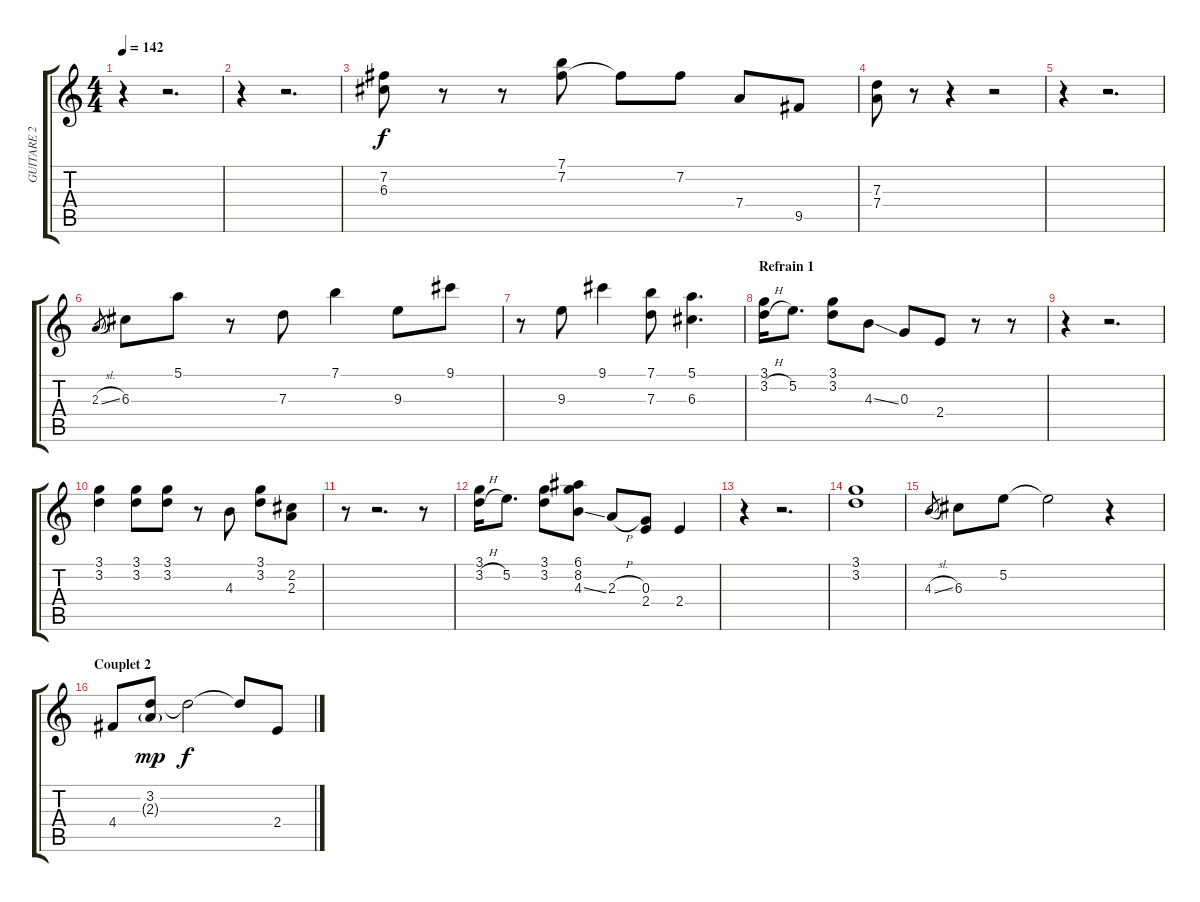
\track ("GUITARE 2" "GUITARE 2") {instrument overdrivenguitar}
\staff {score tabs}
\tuning (E4 B3 G3 D3 A2 E2) {hide}
\ts (4 4)
\tempo 142
\clef g2
\ks c
r.4{dy f} r.2{d} |
r.4 r.2{d} |
(7.2 6.3).8 r.8 r.8 (7.1 7.2).8 7.2{t}.8 7.2.8 7.4.8 9.5.8 |
(7.3 7.4).8 r.8 r.4 r.2 |
r.4 r.2{d} |
2.3{sl}.8{gr} 6.3.8 5.1.8 r.8 7.3.8 7.1.4 9.3.8 9.1.8 |
r.8 9.3.8 9.1.4 (7.1 7.3).8 (5.1 6.3).4{d} |
\section ("" "Refrain 1")
(3.1 3.2{h}).16 5.2.8{d} (3.1 3.2).8 4.3{ss}.8 0.3.8 2.4.8 r.8 r.8 |
r.4 r.2{d} |
(3.1 3.2).4 (3.1 3.2).8 (3.1 3.2).8 r.8 4.3.8 (3.1 3.2).8 (2.2 2.3).8 |
r.8 r.2{d} r.8 |
(3.1 3.2{h}).16 5.2.8{d} (3.1 3.2).8 (6.1 8.2 4.3{ss}).8 2.3{h}.8 (0.3 2.4).8 2.4.4 |
r.4 r.2{d} |
(3.1 3.2).1 |
4.3{sl}.8{gr} 6.3.8 5.2.8 5.2{t}.2 r.4 |
\section ("" "Couplet 2")
4.4.8 (3.2 2.3{g}).8{dy mp} 3.2{t}.2{dy f} 3.2{t}.8 2.4{ss}.8
